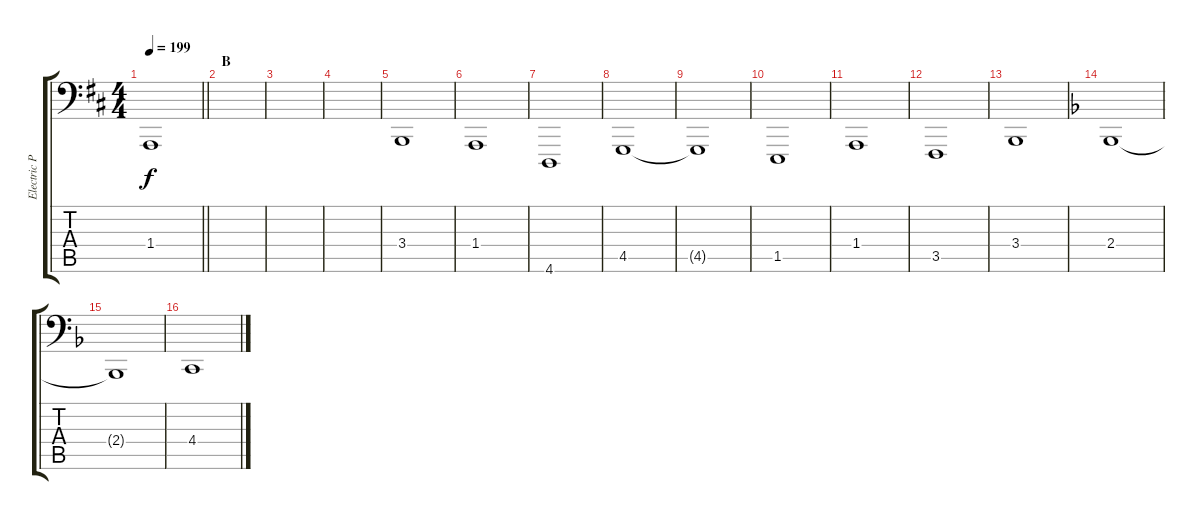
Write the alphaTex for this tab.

\track ("Electric Piano" "Electric P") {instrument electricgrandpiano}
\staff {score tabs}
\tuning (B2 Gb2 Db2 Ab1 Eb1 Bb0) {hide}
\ts (4 4)
\tempo 199
\clef f4
\barLineRight lightlight
\ks d
1.4{t}.1{dy f} |
\section ("" "B")
|
|
|
3.4.1 |
1.4.1 |
4.6.1 |
4.5.1 |
4.5{t}.1 |
1.5.1 |
1.4.1 |
3.5.1 |
3.4.1 |
\ks f
2.4.1 |
2.4{t}.1 |
4.4.1
